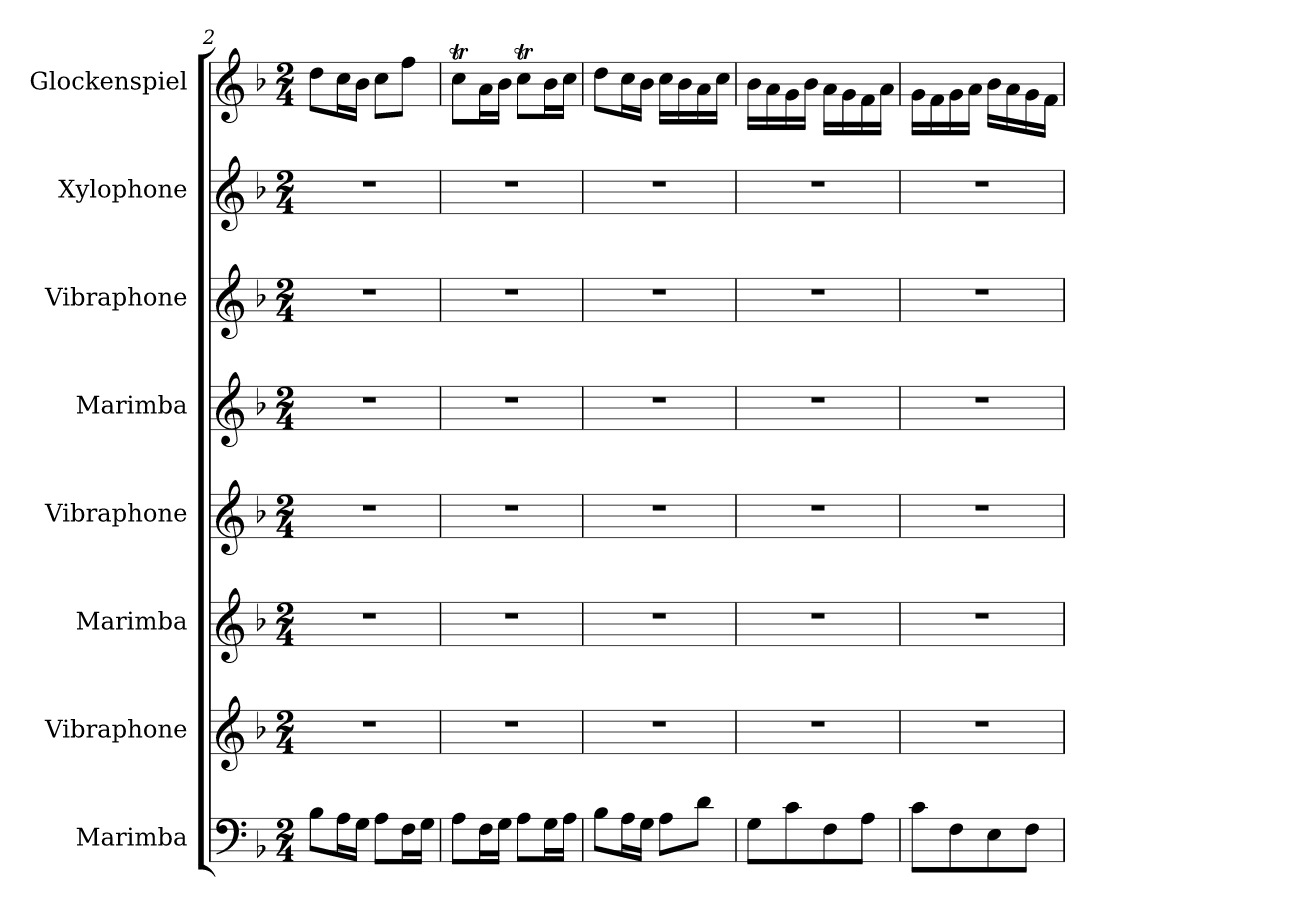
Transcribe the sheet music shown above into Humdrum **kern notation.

**kern	**kern	**kern	**kern	**kern	**kern	**kern	**kern
*part8	*part7	*part6	*part5	*part4	*part3	*part2	*part1
*staff8	*staff7	*staff6	*staff5	*staff4	*staff3	*staff2	*staff1
*I"Marimba	*I"Vibraphone	*I"Marimba	*I"Vibraphone	*I"Marimba	*I"Vibraphone	*I"Xylophone	*I"Glockenspiel
*I'Mrm.	*I'Vib.	*I'Mrm.	*I'Vib.	*I'Mrm.	*I'Vib.	*I'Xyl.	*I'Glock.
*clefF4	*clefG2	*clefG2	*clefG2	*clefG2	*clefG2	*clefG2	*clefG2
*	*	*	*	*	*	*ITrd-7c-12	*ITrd-14c-24
*k[b-]	*k[b-]	*k[b-]	*k[b-]	*k[b-]	*k[b-]	*k[b-]	*k[b-]
*M2/4	*M2/4	*M2/4	*M2/4	*M2/4	*M2/4	*M2/4	*M2/4
=2	=2	=2	=2	=2	=2	=2	=2
8B-\L	2r	2r	2r	2r	2r	2r	8dddd\L
16A\L	.	.	.	.	.	.	16cccc\L
16G\JJ	.	.	.	.	.	.	16bbb-\JJ
8A\L	.	.	.	.	.	.	8cccc\L
16F\L	.	.	.	.	.	.	8ffff\J
16G\JJ	.	.	.	.	.	.	.
=3	=3	=3	=3	=3	=3	=3	=3
8A\L	2r	2r	2r	2r	2r	2r	8ccccT\L
16F\L	.	.	.	.	.	.	16aaa\L
16G\JJ	.	.	.	.	.	.	16bbb-\JJ
8A\L	.	.	.	.	.	.	8ccccT\L
16G\L	.	.	.	.	.	.	16bbb-\L
16A\JJ	.	.	.	.	.	.	16cccc\JJ
=4	=4	=4	=4	=4	=4	=4	=4
8B-\L	2r	2r	2r	2r	2r	2r	8dddd\L
16A\L	.	.	.	.	.	.	16cccc\L
16G\JJ	.	.	.	.	.	.	16bbb-\JJ
8A\L	.	.	.	.	.	.	16cccc\LL
.	.	.	.	.	.	.	16bbb-\
8d\J	.	.	.	.	.	.	16aaa\
.	.	.	.	.	.	.	16cccc\JJ
=5	=5	=5	=5	=5	=5	=5	=5
8G\L	2r	2r	2r	2r	2r	2r	16bbb-\LL
.	.	.	.	.	.	.	16aaa\
8c\	.	.	.	.	.	.	16ggg\
.	.	.	.	.	.	.	16bbb-\JJ
8F\	.	.	.	.	.	.	16aaa\LL
.	.	.	.	.	.	.	16ggg\
8A\J	.	.	.	.	.	.	16fff\
.	.	.	.	.	.	.	16aaa\JJ
=6	=6	=6	=6	=6	=6	=6	=6
8c\L	2r	2r	2r	2r	2r	2r	16ggg\LL
.	.	.	.	.	.	.	16fff\
8F\	.	.	.	.	.	.	16ggg\
.	.	.	.	.	.	.	16aaa\JJ
8E\	.	.	.	.	.	.	16bbb-\LL
.	.	.	.	.	.	.	16aaa\
8F\J	.	.	.	.	.	.	16ggg\
.	.	.	.	.	.	.	16fff\JJ
=	=	=	=	=	=	=	=
*-	*-	*-	*-	*-	*-	*-	*-
